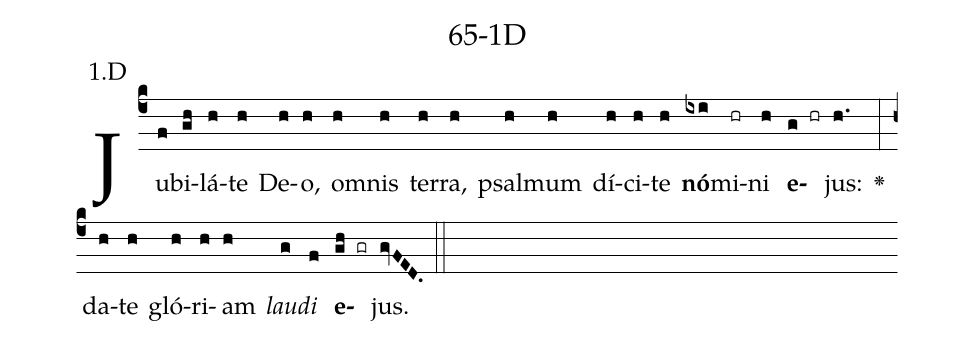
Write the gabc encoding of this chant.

name: 65-1D;
annotation: 1.D;
%%
(c4)Ju(f)bi(gh)lá(h)te(h) De(h)o,(h) om(h)nis(h) ter(h)ra,(h) psal(h)mum(h) dí(h)ci(h)te(h) <b>nó</b>(ixi)mi(hr)ni(h) <b>e</b>(g hr)jus:(h.) <v>\greheightstar</v>(:) da(h)te(h) gló(h)ri(h)am(h) <i>lau</i>(g)<i>di</i>(f) <b>e</b>(gh gr)jus.(gvFED.) (::)


%E(h) u(h) o(g) u(f) a(gh) e.(gvFED.) (::)
